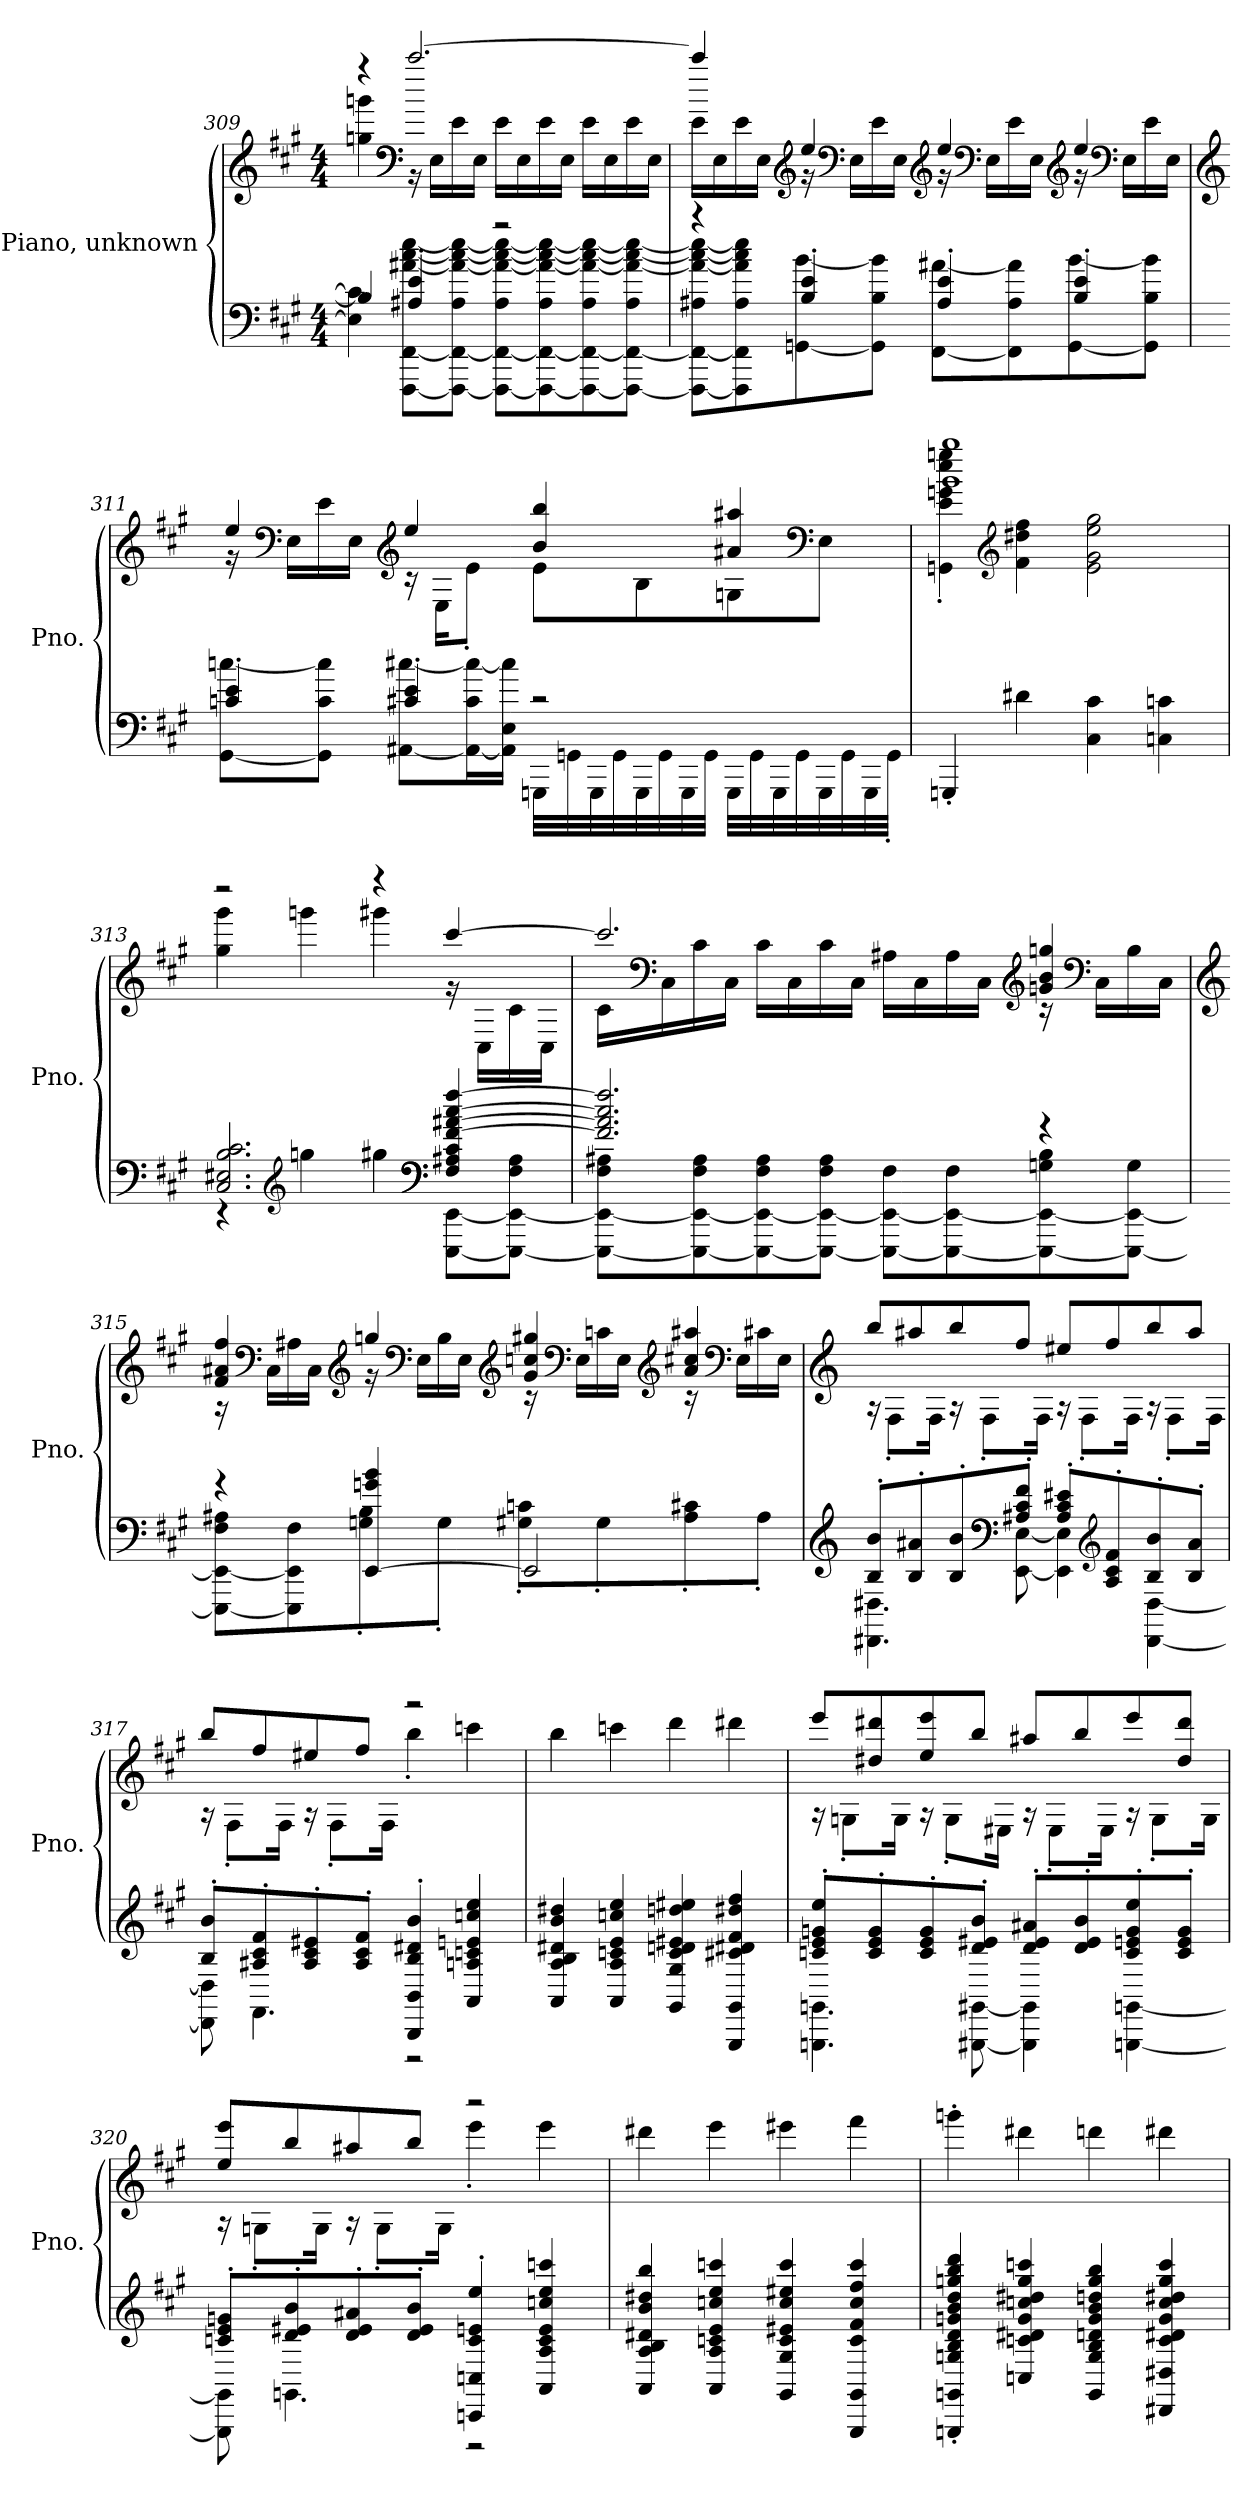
**kern	**kern
*part1	*part1
*staff2	*staff1
*I"Piano, unknown	*
*I'Pno.	*
!!LO:PB:g=z
*clefF4	*clefG2
*k[f#c#g#]	*k[f#c#g#]
*M4/4	*M4/4
=309	=309
*^	*^
4B/]	4E\] 4c#\]	4r	4ggn\ 4gggn\
*	*	*clefF4	*
4A#X/' 4e/'	[8FFF#\ [8FF#\ [8a#X\ [8cc#\ [8ee\L	[2.ccc#/	16r
.	.	.	16E\LL
.	8FFF#\_ 8FF#\_ 8A#\ 8a#\_ 8cc#\_ 8ee\_J	.	16e\
.	.	.	16E\JJ
2r	8FFF#\_ 8FF#\_ 8A#\ 8a#\_ 8cc#\_ 8ee\_L	.	16e\LL
.	.	.	16E\
.	8FFF#\_ 8FF#\_ 8A#\ 8a#\_ 8cc#\_ 8ee\_	.	16e\
.	.	.	16E\JJ
.	8FFF#\_ 8FF#\_ 8A#\ 8a#\_ 8cc#\_ 8ee\_	.	16e\LL
.	.	.	16E\
.	8FFF#\_ 8FF#\_ 8A#\ 8a#\_ 8cc#\_ 8ee\_J	.	16e\
.	.	.	16E\JJ
=310	=310	=310	=310
4r	8FFF#\_ 8FF#\_ 8A#X\ 8a#\_ 8cc#\_ 8ee\_L	4ccc#/]	16e\LL
.	.	.	16E\
.	8FFF#\] 8FF#\] 8A#\ 8a#\] 8cc#\] 8ee\]	.	16e\
.	.	.	16E\JJ
*	*	*clefG2	*
4B/' 4e/'	[8GGn\ [8b\	4ee/	16r
*	*	*clefF4	*
.	.	.	16E\LL
.	8GG\] 8B\ 8b\]J	.	16e\
.	.	.	16E\JJ
*	*	*clefG2	*
4A#/' 4e/'	[8FF#\ [8a#X\L	4ee/	16r
*	*	*clefF4	*
.	.	.	16E\LL
.	8FF#\] 8A#\ 8a#\]	.	16e\
.	.	.	16E\JJ
*	*	*clefG2	*
4B/' 4e/'	[8GG\ [8b\	4ee/	16r
*	*	*clefF4	*
.	.	.	16E\LL
.	8GG\] 8B\ 8b\]J	.	16e\
.	.	.	16E\JJ
!!LO:LB:g=z	!!
=311	=311	=311	=311
*	*	*clefG2	*
4cn/' 4e/'	[8GG#\ [8ccn\L	4ee/	16r
*	*	*clefF4	*
.	.	.	16E\LL
.	8GG#\] 8c\ 8cc\]J	.	16e\
.	.	.	16E\JJ
*	*	*clefG2	*
4c#X/' 4e/'	[8AA#X\ [8cc#X\L	4ee/	16r
.	.	.	16E\KL
.	16AA#\_ 16c#\ 16cc#\_L	.	8e'\J
.	16AA#\] 16E\ 16cc#\]JJ	.	.
2r	32GGGn\LLL	4b/ 4bb/	8e\L
.	32GGn\	.	.
.	32GGG\	.	.
.	32GG\	.	.
.	32GGG\	.	8B\
.	32GG\	.	.
.	32GGG\	.	.
.	32GG\JJJ	.	.
.	32GGG\LLL	4a#X/ 4aa#X/	8Gn\
.	32GG\	.	.
.	32GGG\	.	.
.	32GG\	.	.
*	*	*clefF4	*
.	32GGG\	.	8E\J
.	32GG\	.	.
.	32GGG\	.	.
.	32GG'\JJJ	.	.
*v	*v	*	*
=312	=312	=312
4GGGn'/	1b 1bb	4GGn\' 4e\' 4gn\' 4ee\' 4ggn\'
*	*clefG2	*
4d#X\	.	4f#\ 4dd#X\ 4ff#\
4C#\ 4c#\	.	2e\ 2g\ 2ee\ 2gg\
4Cn\ 4cn\	.	.
!!LO:LB:g=z	!!
=313	=313	=313
*^	*	*
2.C#/ 2.E#X/ 2.B/ 2.c#/	4r	2r	4gg#\ 4ggg#\
*clefG2	*	*	*
.	4ggn\	.	4gggn\
.	4gg#X\	4r	4ggg#X\
*clefF4	*	*	*
4F#/ 4A#X/ 4c#/ [4f#/ [4a#X/ [4cc#/ [4ff#/	[8EEE\ [8EE\L	[4ccc#/	16r
.	.	.	16C#\LL
.	8EEE\_ 8EE\_ 8F#\ 8A#\J	.	16c#\
.	.	.	16C#\JJ
=314	=314	=314	=314
2.f#/] 2.a#/] 2.cc#/] 2.ff#/]	8EEE\_ 8EE\_ 8F#\ 8A#X\L	2.ccc#/]	16c#\LL
*	*	*clefF4	*
.	.	.	16C#\
.	8EEE\_ 8EE\_ 8F#\ 8A#\	.	16c#\
.	.	.	16C#\JJ
.	8EEE\_ 8EE\_ 8F#\ 8A#\	.	16c#\LL
.	.	.	16C#\
.	8EEE\_ 8EE\_ 8F#\ 8A#\J	.	16c#\
.	.	.	16C#\JJ
.	8EEE\_ 8EE\_ 8F#\L	.	16A#X\LL
.	.	.	16C#\
.	8EEE\_ 8EE\_ 8F#\	.	16A#\
.	.	.	16C#\JJ
*	*	*clefG2	*
4r	8EEE\_ 8EE\_ 8Gn\ 8B\	4gn/ 4b/ 4ggn/	16r
*	*	*clefF4	*
.	.	.	16C#\LL
.	8EEE\_ 8EE\_ 8G\J	.	16B\
.	.	.	16C#\JJ
!!LO:LB:g=z	!!
=315	=315	=315	=315
*	*	*clefG2	*
4r	8EEE\_ 8EE\_ 8F#\ 8A#X\L	4f#/ 4a#X/ 4ff#/	16r
*	*	*clefF4	*
.	.	.	16C#\LL
.	8EEE\] 8EE\] 8F#\	.	16A#X\
.	.	.	16C#\JJ
*	*	*clefG2	*
[4EE/ 4gn/ 4b/	8Gn\' 8B\'	4ggn/	16r
*	*	*clefF4	*
.	.	.	16E\LL
.	8G'\J	.	16B\
.	.	.	16E\JJ
*	*	*clefG2	*
2EE/]	8G#X\' 8cn\'L	4g#/ 4ccn/ 4gg#X/	16r
*	*	*clefF4	*
.	.	.	16E\LL
.	8G#'\	.	16cn\
.	.	.	16E\JJ
*	*	*clefG2	*
.	8A#\' 8c#X\'	4a#/ 4cc#X/ 4aa#X/	16r
*	*	*clefF4	*
.	.	.	16E\LL
.	8A#'\J	.	16c#X\
.	.	.	16E\JJ
!!LO:LB:g=z	!!
=316	=316	=316	=316
*clefG2	*	*clefG2	*
8B/' 8b/'L	4.DD#X\ 4.D#X\	8bb/L	16r
.	.	.	8F#'\L
8B/' 8a#X/'	.	8aa#X/	.
.	.	.	16F#\Jk
8B/' 8b/'	.	8bb/	16r
.	.	.	8F#'\L
*clefF4	*	*	*
8A#X/' 8c#/' 8f#/'J	[8EE\ [8E\	8ff#/J	.
.	.	.	16F#\Jk
8A#/' 8c#/' 8e#X/'L	4EE\] 4E\]	8ee#X/L	16r
.	.	.	8F#'\L
*clefG2	*	*	*
8A#/' 8c#/' 8f#/'	.	8ff#/	.
.	.	.	16F#\Jk
8B/' 8b/'	[4DD#\ [4D#\	8bb/	16r
.	.	.	8F#'\L
8B/' 8a#/'J	.	8aa#/J	.
.	.	.	16F#\Jk
=317	=317	=317	=317
8B/' 8b/'L	8DD#\] 8D#\]	8bb/L	16r
.	.	.	8F#'\L
8A#X/' 8c#/' 8f#/'	4.FF#\	8ff#/	.
.	.	.	16F#\Jk
8A#/' 8c#/' 8e#X/'	.	8ee#X/	16r
.	.	.	8F#'\L
8A#/' 8c#/' 8f#/'J	.	8ff#/J	.
.	.	.	16F#\Jk
4BBB/' 4BB/' 4B/' 4d#X/' 4b/'	2r	2r	4bb'\
4AA/ 4An/ 4cn/ 4en/ 4ccn/ 4ee/	.	.	4cccn\
*v	*v	*	*
*	*v	*v
!!LO:LB:g=z
=318	=318
4AA/ 4A/ 4B/ 4d#X/ 4b/ 4dd#X/	4bb\
4AA/ 4A/ 4cn/ 4e/ 4ccn/ 4ee/	4cccn\
4GG#/ 4G#/ 4c/ 4dn/ 4e#X/ 4ddn/ 4ee#X/	4ddd\
4GGG#/ 4GG#/ 4c#X/ 4d#X/ 4f#/ 4dd#X/ 4ff#/	4ddd#X\
=319	=319
*^	*^
8cn/' 8e/' 8gn/' 8ee/'L	4.GGGn\ 4.GGn\	8eee/L	16r
.	.	.	8Gn'\L
8c/' 8e/' 8g/'	.	8dd#X/ 8ddd#X/	.
.	.	.	16G\Jk
8c/' 8e/' 8g/'	.	8ee/ 8eee/	16r
.	.	.	8G'\L
8d/' 8e#X/' 8b/'J	[8GGG#X\ [8GG#X\	8bb/J	.
.	.	.	16E#X\Jk
8d/' 8e#/' 8a#X/'L	4GGG#\] 4GG#\]	8aa#X/L	16r
.	.	.	8E#'\L
8d/' 8e#/' 8b/'	.	8bb/	.
.	.	.	16E#\Jk
8c/' 8en/' 8g/' 8ee/'	[4GGGn\ [4GGn\	8eee/	16r
.	.	.	8G'\L
8c/' 8e/' 8g/'J	.	8dd#/ 8ddd#/J	.
.	.	.	16G\Jk
!!LO:PB:g=z	!!
=320	=320	=320	=320
8cn/' 8e/' 8gn/'L	8GGG\] 8GG\]	8ee/ 8eee/L	16r
.	.	.	8Gn'\L
8d/' 8e#X/' 8b/'	4.GGn\	8bb/	.
.	.	.	16G\Jk
8d/' 8e#/' 8a#X/'	.	8aa#X/	16r
.	.	.	8G'\L
8d/' 8e#/' 8b/'J	.	8bb/J	.
.	.	.	16G\Jk
4CCn/' 4Cn/' 4c/' 4en/' 4ee/'	2r	2r	4eee'\
4AA/ 4A/ 4c/ 4e/ 4ccn/ 4ee/ 4cccn/	.	.	4eee\
*v	*v	*	*
*	*v	*v
=321	=321
4AA/ 4A/ 4B/ 4d#X/ 4b/ 4dd#X/ 4bb/	4ddd#X\
4AA/ 4A/ 4cn/ 4e/ 4ccn/ 4ee/ 4cccn/	4eee\
4GG#/ 4G#/ 4c/ 4e#X/ 4cc/ 4ee#X/ 4ccc/	4eee#X\
4GGG#/ 4GG#/ 4c/ 4f#/ 4cc/ 4ff#/ 4ccc/	4fff#\
=322	=322
4GGGn/' 4GGn/' 4Gn/' 4B/' 4d/' 4gn/' 4b/' 4dd/' 4ggn/' 4bb/' 4ddd/'	4gggn'\
4Cn/ 4cn/ 4d#X/ 4g/ 4ccn/ 4dd#X/ 4gg/ 4cccn/	4ddd#X\
4GG/ 4G/ 4B/ 4dn/ 4g/ 4b/ 4ddn/ 4gg/ 4bb/	4dddn\
4DD#X/ 4D#X/ 4c/ 4d#X/ 4g/ 4cc/ 4dd#X/ 4gg/ 4ccc/	4ddd#X\
=	=
*-	*-
